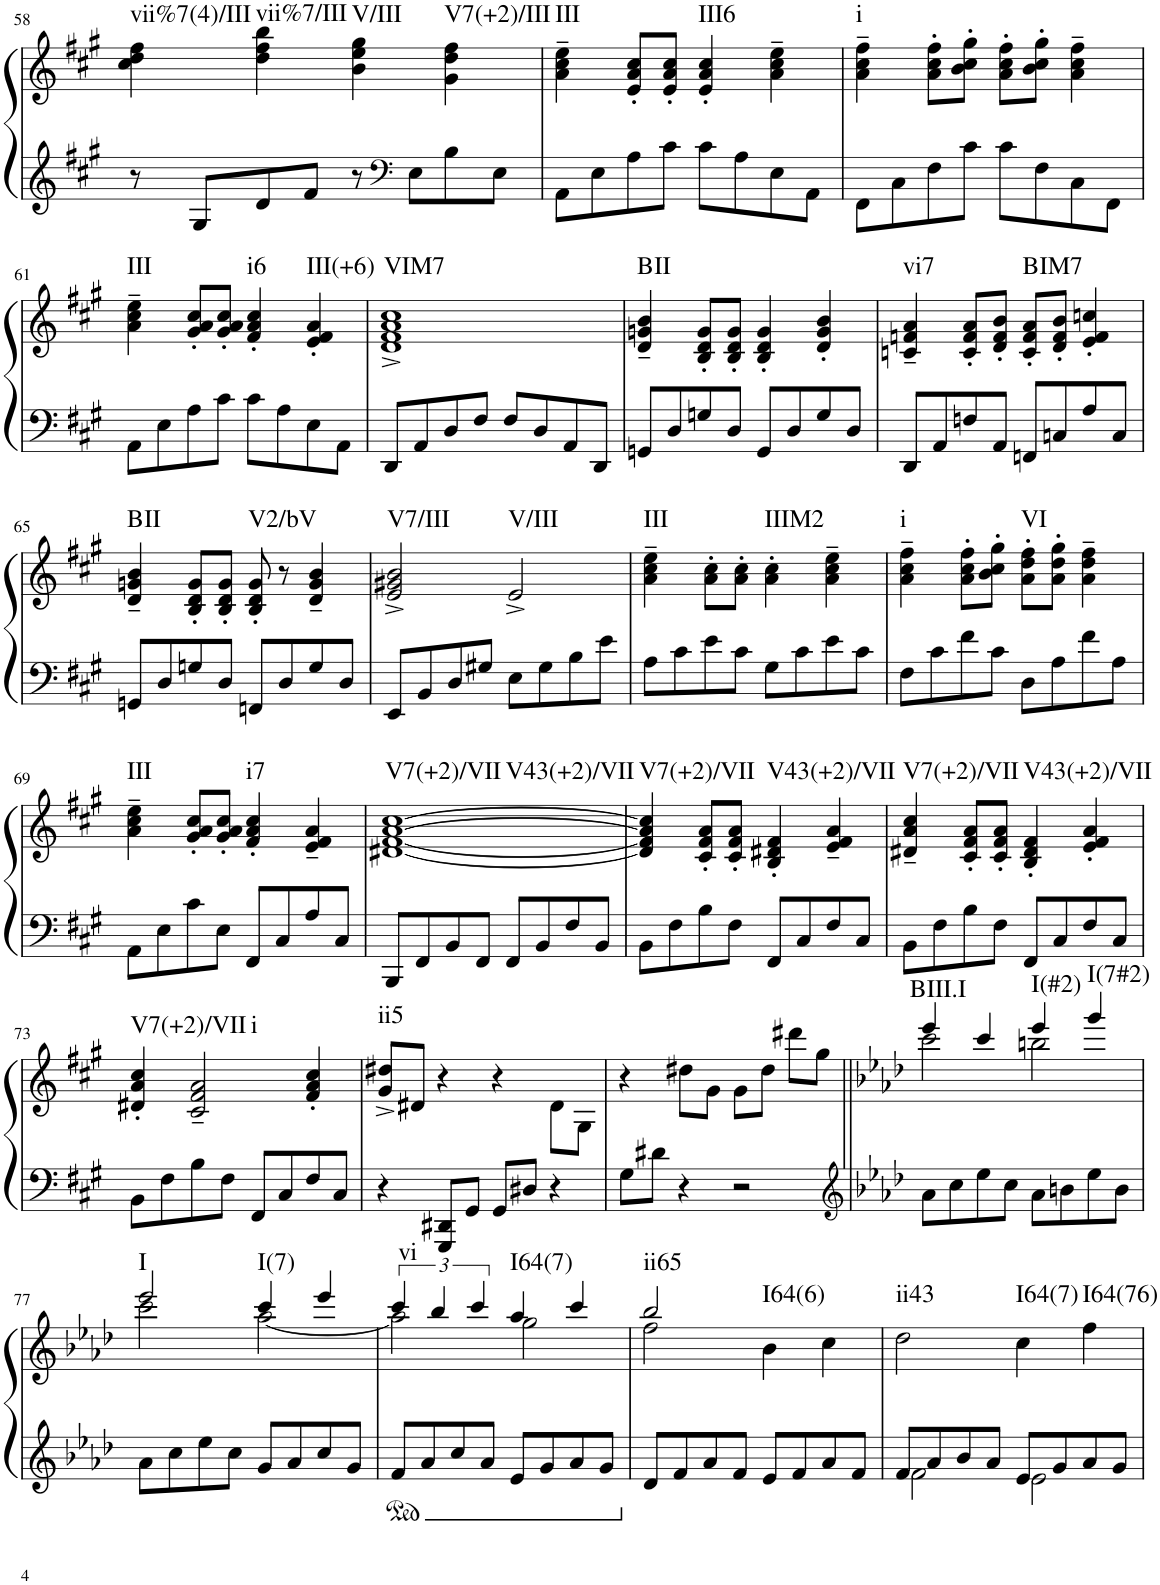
**kern	**kern	**harte
*part1	*part1	*part1
*staff2	*staff1	*
*I"Piano	*	*
*I'Pno.	*	*
!!LO:PB:g=z
*clefG2	*clefG2	*
*k[f#c#g#]	*k[f#c#g#]	*
*M4/4	*M4/4	*
*met(c)	*met(c)	*
=58	=58	=58
!	!	!LO:H:kt=vii%7(4)/III
8r	4cc#\ 4dd\ 4ff#\	N
8G#/L	.	.
!	!	!LO:H:kt=vii%7/III
8d/	4dd\ 4ff#\ 4bb\	N
8f#/J	.	.
!	!	!LO:H:kt=V/III
8r	4b\ 4ee\ 4gg#\	N
*clefF4	*	*
8E\L	.	.
!	!	!LO:H:kt=V7(+2)/III
8B\	4g#\ 4dd\ 4ff#\	N
8E\J	.	.
=59	=59	=59
!	!	!LO:H:kt=III
8AA\L	4a\~ 4cc#\~ 4ee\~	N
8E\	.	.
8A\	8e/' 8a/' 8cc#/'L	.
8c#\J	8e/' 8a/' 8cc#/'J	.
!	!	!LO:H:kt=III6
8c#\L	4e/' 4a/' 4cc#/'	N
8A\	.	.
8E\	4a\~ 4cc#\~ 4ee\~	.
8AA\J	.	.
=60	=60	=60
!	!	!LO:H:kt=i
8FF#\L	4a\~ 4cc#\~ 4ff#\~	N
8C#\	.	.
8F#\	8a\' 8cc#\' 8ff#\'L	.
8c#\J	8b\' 8cc#\' 8gg#\'J	.
8c#\L	8a\' 8cc#\' 8ff#\'L	.
8F#\	8b\' 8cc#\' 8gg#\'J	.
8C#\	4a\~ 4cc#\~ 4ff#\~	.
8FF#\J	.	.
!!LO:LB:g=z
=61	=61	=61
!	!	!LO:H:kt=III
8AA\L	4a\~ 4cc#\~ 4ee\~	N
8E\	.	.
8A\	8g#/' 8a/' 8cc#/'L	.
8c#\J	8g#/' 8a/' 8cc#/'J	.
!	!	!LO:H:kt=i6
8c#\L	4f#/' 4a/' 4cc#/'	N
8A\	.	.
!	!	!LO:H:kt=III(+6)
8E\	4e/' 4f#/' 4a/'	N
8AA\J	.	.
=62	=62	=62
!	!	!LO:H:kt=VIM7
8DD/L	1d^ 1f#^ 1a^ 1cc#^	N
8AA/	.	.
8D/	.	.
8F#/J	.	.
8F#/L	.	.
8D/	.	.
8AA/	.	.
8DD/J	.	.
=63	=63	=63
8GGn/L	4d/~ 4gn/~ 4b/~	B:maj
8D/	.	.
8Gn/	8B/' 8d/' 8g/'L	.
8D/J	8B/' 8d/' 8g/'J	.
8GG/L	4B/' 4d/' 4g/'	.
8D/	.	.
8G/	4d/' 4g/' 4b/'	.
8D/J	.	.
=64	=64	=64
!	!	!LO:H:kt=vi7
8DD/L	4cn/~ 4fn/~ 4a/~	N
8AA/	.	.
8Fn/	8c/' 8f/' 8a/'L	.
8AA/J	8d/' 8f/' 8b/'J	.
!	!	!LO:H:kt=7
8FFn/L	8c/' 8f/' 8a/'L	B:7
8Cn/	8d/' 8f/' 8b/'J	.
8A/	4e/' 4f/' 4ccn/'	.
8C/J	.	.
!!LO:LB:g=z
=65	=65	=65
8GGn/L	4d/~ 4gn/~ 4b/~	B:maj
8D/	.	.
8Gn/	8B/' 8d/' 8g/'L	.
8D/J	8B/' 8d/' 8g/'J	.
!	!	!LO:H:kt=V2/bV
8FFn/L	8B/' 8d/' 8g/'	N
8D/	8r	.
8G/	4d/~ 4g/~ 4b/~	.
8D/J	.	.
=66	=66	=66
!	!	!LO:H:kt=V7/III
8EE/L	2e/^ 2g#X/^ 2b/^	N
8BB/	.	.
8D/	.	.
8G#X/J	.	.
!	!	!LO:H:kt=V/III
8E\L	2e^/	N
8G#\	.	.
8B\	.	.
8e\J	.	.
=67	=67	=67
!	!	!LO:H:kt=III
8A\L	4a\~ 4cc#\~ 4ee\~	N
8c#\	.	.
8e\	8a\' 8cc#\'L	.
8c#\J	8a\' 8cc#\'J	.
!	!	!LO:H:kt=IIIM2
8G#\L	4a\' 4cc#\'	N
8c#\	.	.
8e\	4a\~ 4cc#\~ 4ee\~	.
8c#\J	.	.
=68	=68	=68
!	!	!LO:H:kt=i
8F#\L	4a\~ 4cc#\~ 4ff#\~	N
8c#\	.	.
8f#\	8a\' 8cc#\' 8ff#\'L	.
8c#\J	8b\' 8cc#\' 8gg#\'J	.
!	!	!LO:H:kt=VI
8D\L	8a\' 8dd\' 8ff#\'L	N
8A\	8a\' 8dd\' 8gg#\'J	.
8f#\	4a\~ 4dd\~ 4ff#\~	.
8A\J	.	.
!!LO:LB:g=z
=69	=69	=69
!	!	!LO:H:kt=III
8AA\L	4a\~ 4cc#\~ 4ee\~	N
8E\	.	.
8c#\	8g#/' 8a/' 8cc#/'L	.
8E\J	8g#/' 8a/' 8cc#/'J	.
!	!	!LO:H:kt=i7
8FF#/L	4f#/' 4a/' 4cc#/'	N
8C#/	.	.
8A/	4e/~ 4f#/~ 4a/~	.
8C#/J	.	.
=70	=70	=70
!	!	!LO:H:n=1:kt=V7(+2)/VII
!	!	!LO:H:n=2:kt=V43(+2)/VII
8BBB/L	[1d#X [1f# [1a [1cc#	N N
8FF#/	.	.
8BB/	.	.
8FF#/J	.	.
8FF#/L	.	.
8BB/	.	.
8F#/	.	.
8BB/J	.	.
=71	=71	=71
!	!	!LO:H:kt=V7(+2)/VII
8BB\L	4d#/] 4f#/] 4a/] 4cc#/]	N
8F#\	.	.
8B\	8c#/' 8f#/' 8a/'L	.
8F#\J	8c#/' 8f#/' 8a/'J	.
!	!	!LO:H:kt=V43(+2)/VII
8FF#/L	4B/' 4d#X/' 4f#/'	N
8C#/	.	.
8F#/	4e/~ 4f#/~ 4a/~	.
8C#/J	.	.
=72	=72	=72
!	!	!LO:H:kt=V7(+2)/VII
8BB\L	4d#X/~ 4a/~ 4cc#/~	N
8F#\	.	.
8B\	8c#/' 8f#/' 8a/'L	.
8F#\J	8c#/' 8f#/' 8a/'J	.
!	!	!LO:H:kt=V43(+2)/VII
8FF#/L	4B/' 4d#/' 4f#/'	N
8C#/	.	.
8F#/	4e/' 4f#/' 4a/'	.
8C#/J	.	.
!!LO:LB:g=z
=73	=73	=73
!	!	!LO:H:kt=V7(+2)/VII
8BB\L	4d#X/' 4a/' 4cc#/'	N
8F#\	.	.
!	!	!LO:H:kt=i
8B\	2c#/~ 2f#/~ 2a/~	N
8F#\J	.	.
8FF#/L	.	.
8C#/	.	.
8F#/	4f#/' 4a/' 4cc#/'	.
8C#/J	.	.
=74	=74	=74
!	!	!LO:H:kt=ii5
4r	8g#/^ 8dd#X/^L	N
.	8d#X/J	.
8GGG#/ 8DD#X/L	4r	.
8GG#/J	.	.
8GG#/L	4r	.
8D#X/J	.	.
4r	8d#\L	.
.	8G#\J	.
=75	=75	=75
8G#\L	4r	.
8d#X\J	.	.
4r	8dd#X\L	.
.	8g#\J	.
2r	8g#\L	.
.	8dd#\J	.
.	8ddd#X\L	.
.	8gg#\J	.
=76||	=76||	=76||
*clefG2	*	*
*k[b-e-a-d-]	*k[b-e-a-d-]	*
*	*^	*
8a-\L	4eee-/	2ccc\	B:maj
8cc\	.	.	.
8ee-\	4ccc/	.	.
8cc\J	.	.	.
!	!	!	!LO:H:kt=I(#2)
8a-\L	4eee-/	2bbn\	N
8bn\	.	.	.
!	!	!	!LO:H:kt=I(7#2)
8ee-\	4ggg/	.	N
8b\J	.	.	.
!!LO:LB:g=z	!!
=77	=77	=77	=77
!	!	!	!LO:H:kt=I
8a-\L	2eee-/	2ccc\	N
8cc\	.	.	.
8ee-\	.	.	.
8cc\J	.	.	.
!	!	!	!LO:H:kt=I(7)
8g/L	4ccc/	[2aa-\	N
8a-/	.	.	.
8cc/	4eee-/	.	.
8g/J	.	.	.
=78	=78	=78	=78
!	!	!	!LO:H:kt=vi
8f/L	6ccc/	2aa-\]	N
8a-/	.	.	.
.	6bb-/	.	.
8cc/	.	.	.
.	6ccc/	.	.
8a-/J	.	.	.
!	!	!	!LO:H:kt=I64(7)
8e-/L	4aa-/	2gg\	N
8g/	.	.	.
8a-/	4ccc/	.	.
8g/J	.	.	.
=79	=79	=79	=79
!	!	!	!LO:H:kt=ii65
8d-/L	2bb-/	2ff\	N
8f/	.	.	.
8a-/	.	.	.
8f/J	.	.	.
!	!	!	!LO:H:kt=I64(6)
8e-/L	2ryy	4b-\	N
8f/	.	.	.
8a-/	.	4cc\	.
8f/J	.	.	.
*	*v	*v	*
=80	=80	=80
*^	*	*
!	!	!	!LO:H:kt=ii43
8f/L	2f\	2dd-\	N
8a-/	.	.	.
8b-/	.	.	.
8a-/J	.	.	.
!	!	!	!LO:H:kt=I64(7)
8e-/L	2e-\	4cc\	N
8g/	.	.	.
!	!	!	!LO:H:kt=I64(76)
8a-/	.	4ff\	N
8g/J	.	.	.
*v	*v	*	*
=	=	=
*-	*-	*-
